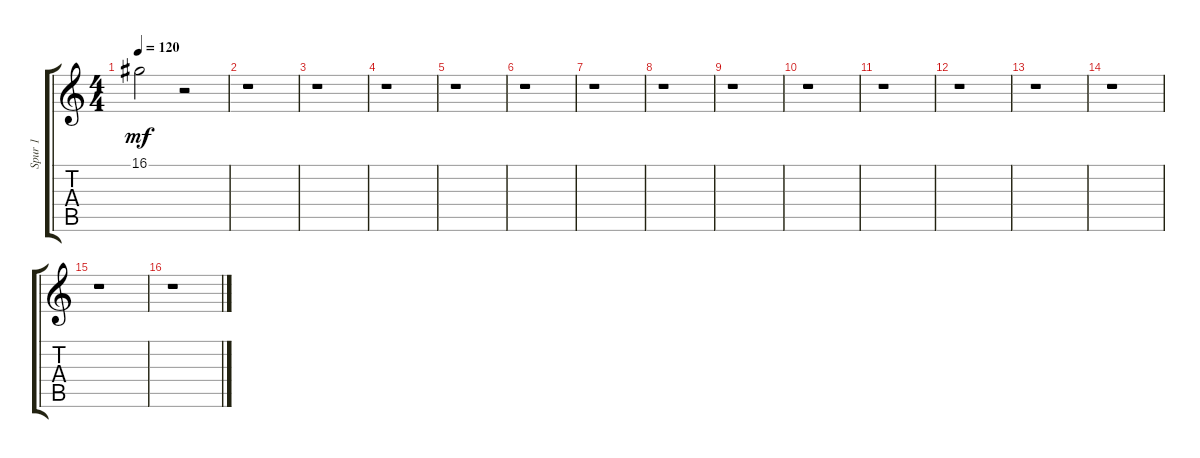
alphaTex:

\track ("Spur 1" "Spur 1") {instrument percussiveorgan}
\staff {score tabs}
\tuning (E4 B3 G3 D3 A2 E2) {hide}
\ts (4 4)
\tempo 120
\clef g2
\ks c
16.1.2{dy mf} r.2 |
r.1 |
r.1 |
r.1 |
r.1 |
r.1 |
r.1 |
r.1 |
r.1 |
r.1 |
r.1 |
r.1 |
r.1 |
r.1 |
r.1 |
r.1
